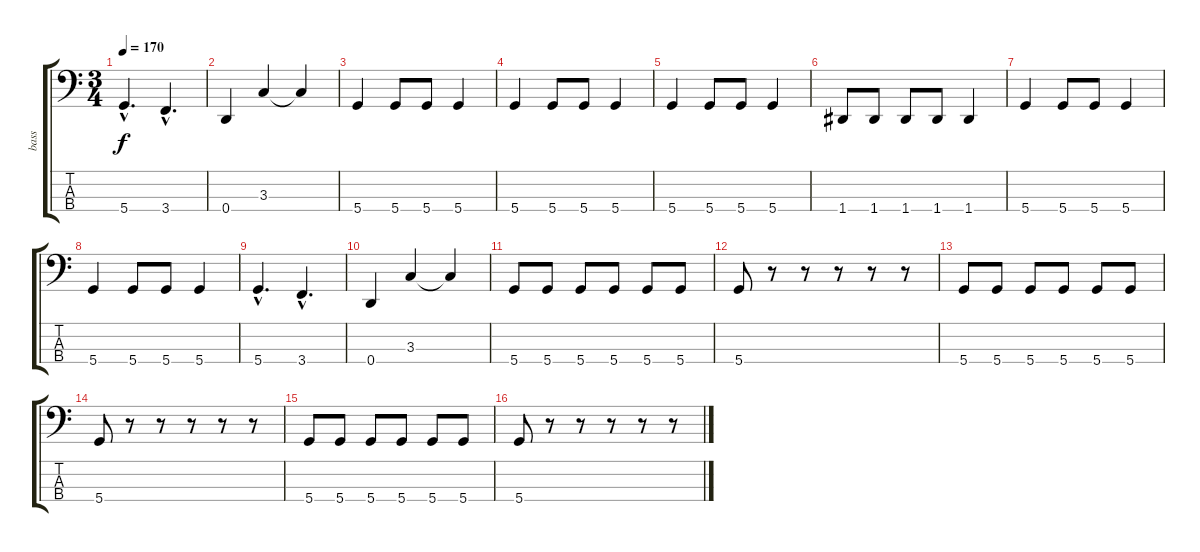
\track ("bass" "bass") {instrument electricbasspick}
\staff {score tabs}
\tuning (G2 D2 A1 D1) {hide}
\ts (3 4)
\tempo 170
\clef f4
\ks c
5.4{hac}.4{d dy f} 3.4{hac}.4{d} |
0.4.4 3.3.4 3.3{t}.4 |
5.4.4 5.4.8 5.4.8 5.4.4 |
5.4.4 5.4.8 5.4.8 5.4.4 |
5.4.4 5.4.8 5.4.8 5.4.4 |
1.4.8 1.4.8 1.4.8 1.4.8 1.4.4 |
5.4.4 5.4.8 5.4.8 5.4.4 |
5.4.4 5.4.8 5.4.8 5.4.4 |
5.4{hac}.4{d} 3.4{hac}.4{d} |
0.4.4 3.3.4 3.3{t}.4 |
5.4.8 5.4.8 5.4.8 5.4.8 5.4.8 5.4.8 |
5.4.8 r.8 r.8 r.8 r.8 r.8 |
5.4.8 5.4.8 5.4.8 5.4.8 5.4.8 5.4.8 |
5.4.8 r.8 r.8 r.8 r.8 r.8 |
5.4.8 5.4.8 5.4.8 5.4.8 5.4.8 5.4.8 |
5.4.8 r.8 r.8 r.8 r.8 r.8
